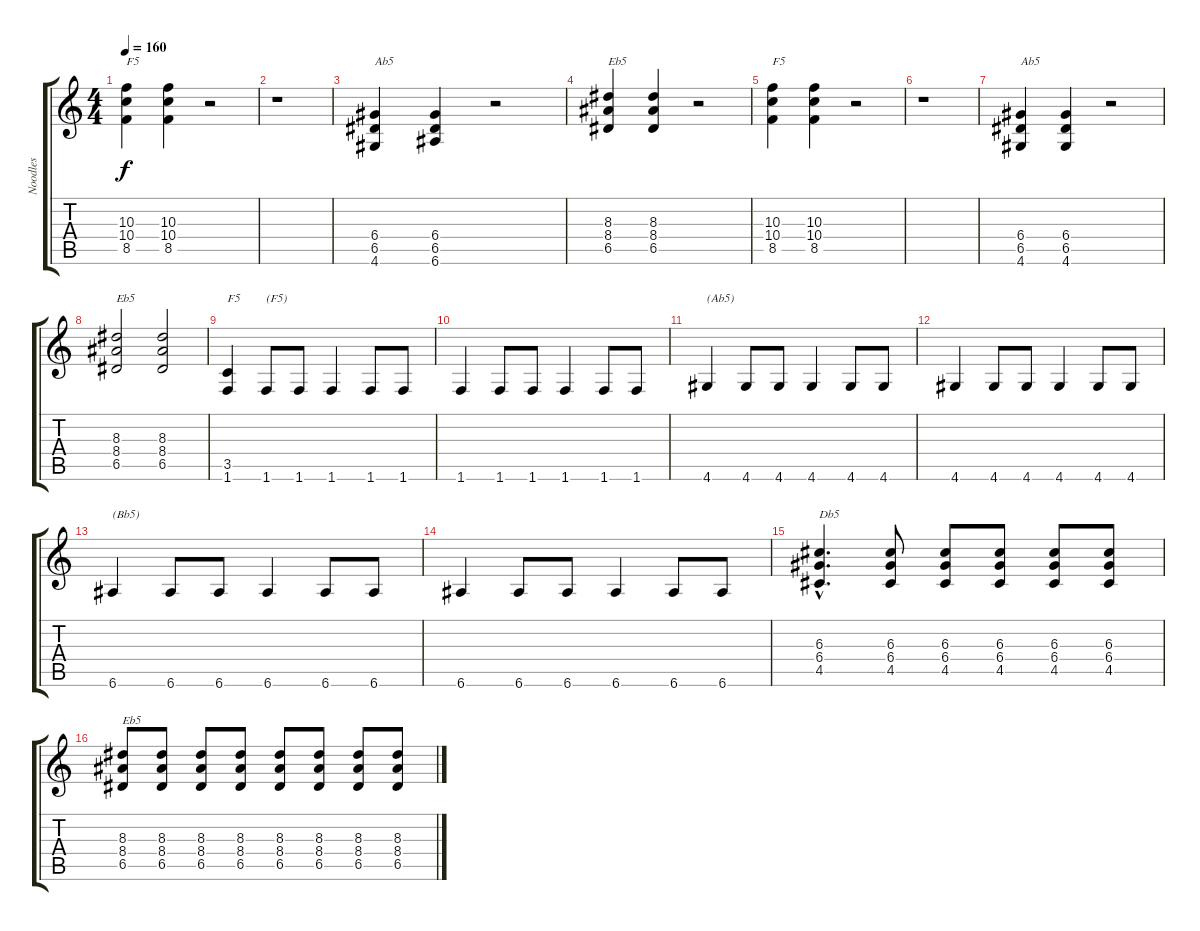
\track ("Noodles" "Noodles") {instrument distortionguitar}
\staff {score tabs}
\tuning (E4 B3 G3 D3 A2 E2) {hide}
\ts (4 4)
\tempo 160
\clef g2
\ks c
(10.3 10.4 8.5).4{txt "F5" dy f} (10.3 10.4 8.5).4 r.2 |
r.1 |
(6.4 6.5 4.6).4{txt "Ab5"} (6.4 6.5 6.6).4 r.2 |
(8.3 8.4 6.5).4{txt "Eb5"} (8.3 8.4 6.5).4 r.2 |
(10.3 10.4 8.5).4{txt "F5"} (10.3 10.4 8.5).4 r.2 |
r.1 |
(6.4 6.5 4.6).4{txt "Ab5"} (6.4 6.5 4.6).4 r.2 |
(8.3 8.4 6.5).2{txt "Eb5"} (8.3 8.4 6.5).2 |
(3.5 1.6).4{txt "F5"} 1.6.8{txt "(F5)"} 1.6.8 1.6.4 1.6.8 1.6.8 |
1.6.4 1.6.8 1.6.8 1.6.4 1.6.8 1.6.8 |
4.6.4{txt "(Ab5)"} 4.6.8 4.6.8 4.6.4 4.6.8 4.6.8 |
4.6.4 4.6.8 4.6.8 4.6.4 4.6.8 4.6.8 |
6.6.4{txt "(Bb5)"} 6.6.8 6.6.8 6.6.4 6.6.8 6.6.8 |
6.6.4 6.6.8 6.6.8 6.6.4 6.6.8 6.6.8 |
(6.3{hac} 6.4{hac} 4.5{hac}).4{d txt "Db5"} (6.3 6.4 4.5).8 (6.3 6.4 4.5).8 (6.3 6.4 4.5).8 (6.3 6.4 4.5).8 (6.3 6.4 4.5).8 |
(8.3 8.4 6.5).8{txt "Eb5"} (8.3 8.4 6.5).8 (8.3 8.4 6.5).8 (8.3 8.4 6.5).8 (8.3 8.4 6.5).8 (8.3 8.4 6.5).8 (8.3 8.4 6.5).8 (8.3 8.4 6.5).8
